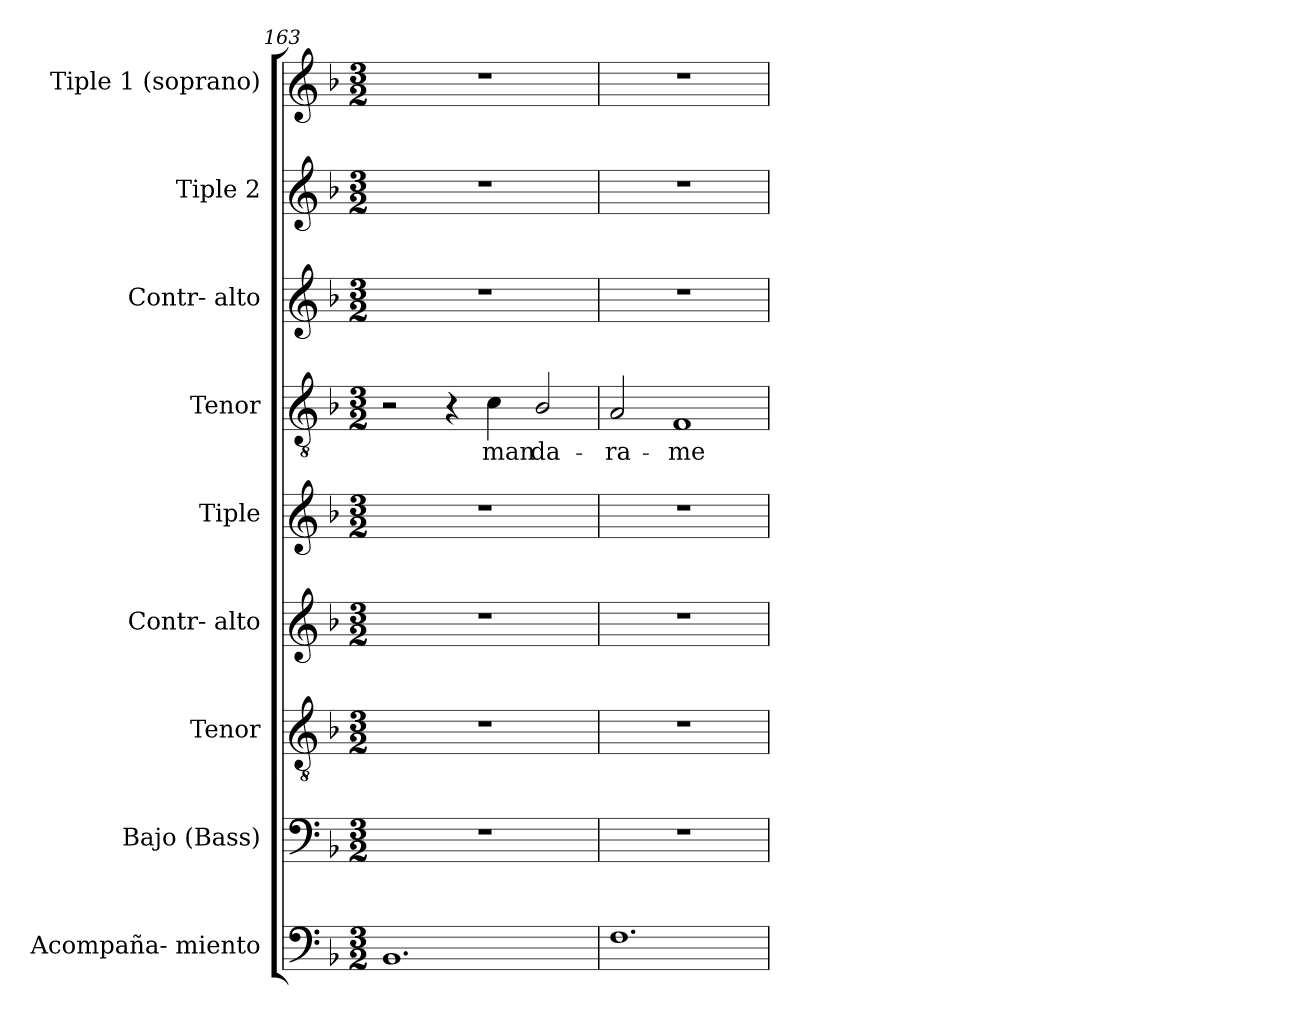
**kern	**kern	**kern	**kern	**kern	**kern	**text	**kern	**kern	**kern
*part9	*part8	*part7	*part6	*part5	*part4	*part4	*part3	*part2	*part1
*staff9	*staff8	*staff7	*staff6	*staff5	*staff4	*staff4	*staff3	*staff2	*staff1
*I"Acompaña- miento	*I"Bajo (Bass)	*I"Tenor	*I"Contr- alto	*I"Tiple	*I"Tenor	*	*I"Contr- alto	*I"Tiple 2	*I"Tiple 1 (soprano)
*	*I'B.	*I'T.	*I'A.	*	*I'T.	*	*I'A.	*	*I'S.
!!LO:LB:g=z
*clefF4	*clefF4	*clefGv2	*clefG2	*clefG2	*clefGv2	*	*clefG2	*clefG2	*clefG2
*	*	*ITrd7c12	*	*	*ITrd7c12	*	*	*	*
*k[b-]	*k[b-]	*k[b-]	*k[b-]	*k[b-]	*k[b-]	*	*k[b-]	*k[b-]	*k[b-]
*F:	*F:	*F:	*F:	*F:	*F:	*	*F:	*F:	*F:
*M3/2	*M3/2	*M3/2	*M3/2	*M3/2	*M3/2	*	*M3/2	*M3/2	*M3/2
=163	=163	=163	=163	=163	=163	=163	=163	=163	=163
!	!LO:N:vis=1	!LO:N:vis=1	!LO:N:vis=1	!LO:N:vis=1	!	!	!LO:N:vis=1	!LO:N:vis=1	!LO:N:vis=1
1.BB-i	1.r	1.r	1.r	1.r	2r	.	1.r	1.r	1.r
.	.	.	.	.	4r	.	.	.	.
!	!	!	!	!	!	!LO:LY:b:color=#000000	!	!	!
.	.	.	.	.	4Ci\	man	.	.	.
!	!	!	!	!	!	!LO:LY:b:color=#000000	!	!	!
.	.	.	.	.	2BB-i/	da-	.	.	.
=164	=164	=164	=164	=164	=164	=164	=164	=164	=164
!	!LO:N:vis=1	!LO:N:vis=1	!LO:N:vis=1	!LO:N:vis=1	!	!	!	!	!
!	!	!	!	!	!	!LO:LY:b:color=#000000	!LO:N:vis=1	!LO:N:vis=1	!LO:N:vis=1
1.Fi	1.r	1.r	1.r	1.r	2AAi/	-ra-	1.r	1.r	1.r
!	!	!	!	!	!	!LO:LY:b:color=#000000	!	!	!
.	.	.	.	.	1FFi	-me	.	.	.
=	=	=	=	=	=	=	=	=	=
*-	*-	*-	*-	*-	*-	*-	*-	*-	*-
